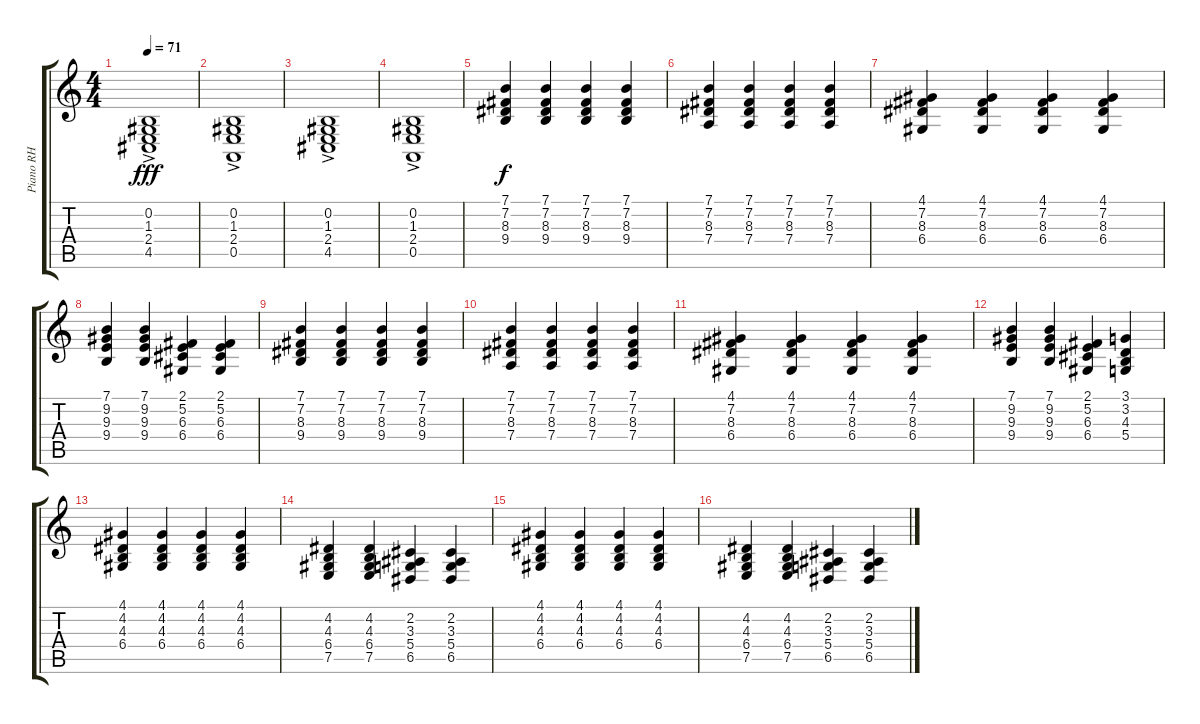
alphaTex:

\track ("Piano RH" "Piano RH") {instrument acousticgrandpiano}
\staff {score tabs}
\tuning (E4 B3 G3 D3 A2 E2) {hide}
\ts (4 4)
\tempo 71
\clef g2
\ks c
(0.2{ac} 1.3{ac} 2.4{ac} 4.5{ac}).1{dy fff} |
(0.2{ac} 1.3{ac} 2.4{ac} 0.5{ac}).1 |
(0.2{ac} 1.3{ac} 2.4{ac} 4.5{ac}).1 |
(0.2{ac} 1.3{ac} 2.4{ac} 0.5{ac}).1 |
(7.1 7.2 8.3 9.4).4{dy f} (7.1 7.2 8.3 9.4).4 (7.1 7.2 8.3 9.4).4 (7.1 7.2 8.3 9.4).4 |
(7.1 7.2 8.3 7.4).4 (7.1 7.2 8.3 7.4).4 (7.1 7.2 8.3 7.4).4 (7.1 7.2 8.3 7.4).4 |
(4.1 7.2 8.3 6.4).4 (4.1 7.2 8.3 6.4).4 (4.1 7.2 8.3 6.4).4 (4.1 7.2 8.3 6.4).4 |
(7.1 9.2 9.3 9.4).4 (7.1 9.2 9.3 9.4).4 (2.1 5.2 6.3 6.4).4 (2.1 5.2 6.3 6.4).4 |
(7.1 7.2 8.3 9.4).4 (7.1 7.2 8.3 9.4).4 (7.1 7.2 8.3 9.4).4 (7.1 7.2 8.3 9.4).4 |
(7.1 7.2 8.3 7.4).4 (7.1 7.2 8.3 7.4).4 (7.1 7.2 8.3 7.4).4 (7.1 7.2 8.3 7.4).4 |
(4.1 7.2 8.3 6.4).4 (4.1 7.2 8.3 6.4).4 (4.1 7.2 8.3 6.4).4 (4.1 7.2 8.3 6.4).4 |
(7.1 9.2 9.3 9.4).4 (7.1 9.2 9.3 9.4).4 (2.1 5.2 6.3 6.4).4 (3.1 3.2 4.3 5.4).4 |
(4.1 4.2 4.3 6.4).4 (4.1 4.2 4.3 6.4).4 (4.1 4.2 4.3 6.4).4 (4.1 4.2 4.3 6.4).4 |
(4.2 4.3 6.4 7.5).4 (4.2 4.3 6.4 7.5).4 (2.2 3.3 5.4 6.5).4 (2.2 3.3 5.4 6.5).4 |
(4.1 4.2 4.3 6.4).4 (4.1 4.2 4.3 6.4).4 (4.1 4.2 4.3 6.4).4 (4.1 4.2 4.3 6.4).4 |
(4.2 4.3 6.4 7.5).4 (4.2 4.3 6.4 7.5).4 (2.2 3.3 5.4 6.5).4 (2.2 3.3 5.4 6.5).4
